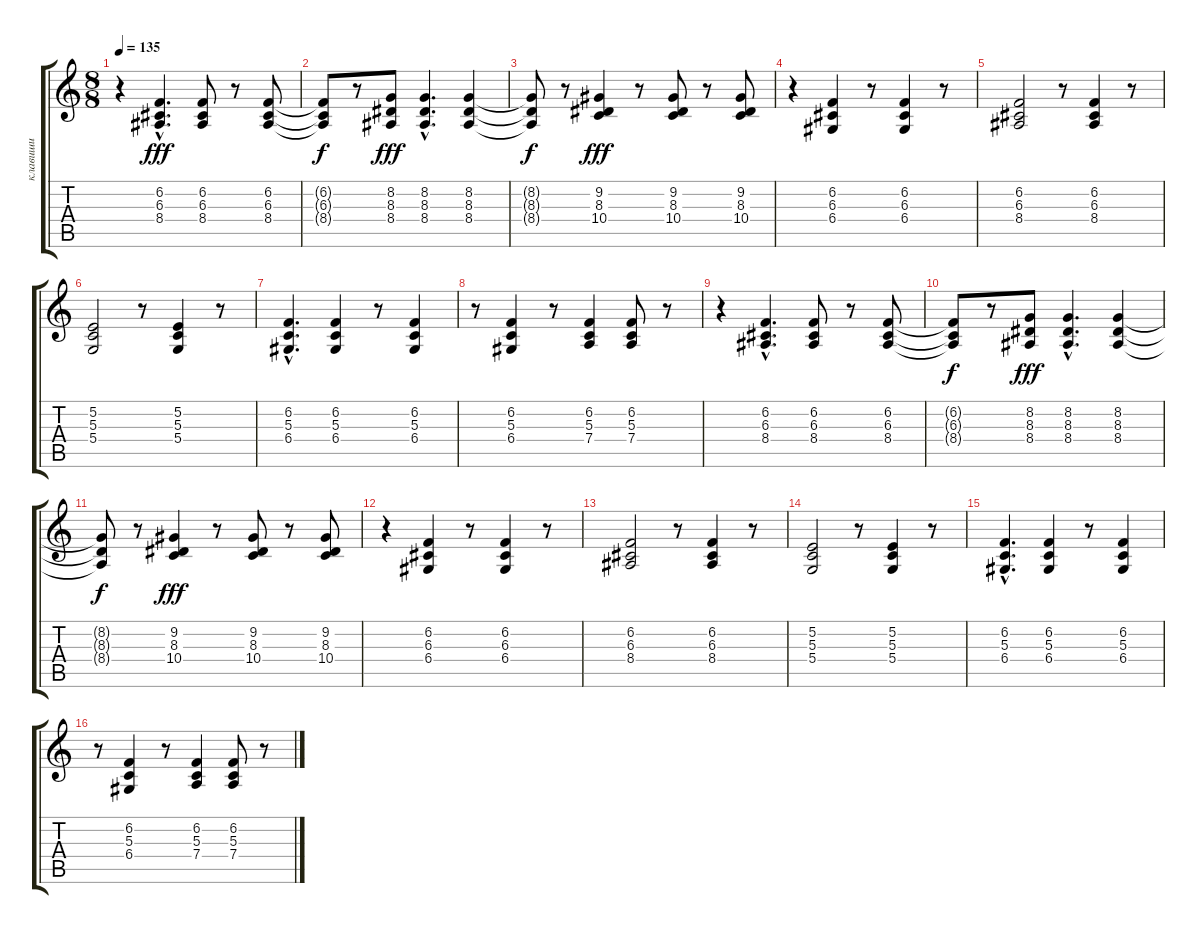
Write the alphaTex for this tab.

\track ("клавиши" "клавиши") {instrument electricpiano1}
\staff {score tabs}
\tuning (E4 B3 G3 D3 A2 E2) {hide}
\ts (8 8)
\tempo 135
\clef g2
\ks c
r.4{dy fff} (6.2{hac} 6.3{hac} 8.4).4{d} (6.2 6.3 8.4).8 r.8 (6.2 6.3 8.4).8 |
(6.2{t} 6.3{t} 8.4{t}).8{dy f} r.8 (8.2 8.3 8.4).8{dy fff} (8.2{hac} 8.3{hac} 8.4{hac}).4{d} (8.2 8.3 8.4).4 |
(8.2{t} 8.3{t} 8.4{t}).8{dy f} r.8 (9.2 8.3 10.4).4{dy fff} r.8 (9.2 8.3 10.4).8 r.8 (9.2 8.3 10.4).8 |
r.4 (6.2 6.3 6.4).4 r.8 (6.2 6.3 6.4).4 r.8 |
(6.2 6.3 8.4).2 r.8 (6.2 6.3 8.4).4 r.8 |
(5.2 5.3 5.4).2 r.8 (5.2 5.3 5.4).4 r.8 |
(6.2{hac} 5.3{hac} 6.4{hac}).4{d} (6.2 5.3 6.4).4 r.8 (6.2 5.3 6.4).4 |
r.8 (6.2 5.3 6.4).4 r.8 (6.2 5.3 7.4).4 (6.2 5.3 7.4).8 r.8 |
r.4 (6.2{hac} 6.3{hac} 8.4).4{d} (6.2 6.3 8.4).8 r.8 (6.2 6.3 8.4).8 |
(6.2{t} 6.3{t} 8.4{t}).8{dy f} r.8 (8.2 8.3 8.4).8{dy fff} (8.2{hac} 8.3{hac} 8.4{hac}).4{d} (8.2 8.3 8.4).4 |
(8.2{t} 8.3{t} 8.4{t}).8{dy f} r.8 (9.2 8.3 10.4).4{dy fff} r.8 (9.2 8.3 10.4).8 r.8 (9.2 8.3 10.4).8 |
r.4 (6.2 6.3 6.4).4 r.8 (6.2 6.3 6.4).4 r.8 |
(6.2 6.3 8.4).2 r.8 (6.2 6.3 8.4).4 r.8 |
(5.2 5.3 5.4).2 r.8 (5.2 5.3 5.4).4 r.8 |
(6.2{hac} 5.3{hac} 6.4{hac}).4{d} (6.2 5.3 6.4).4 r.8 (6.2 5.3 6.4).4 |
r.8 (6.2 5.3 6.4).4 r.8 (6.2 5.3 7.4).4 (6.2 5.3 7.4).8 r.8
